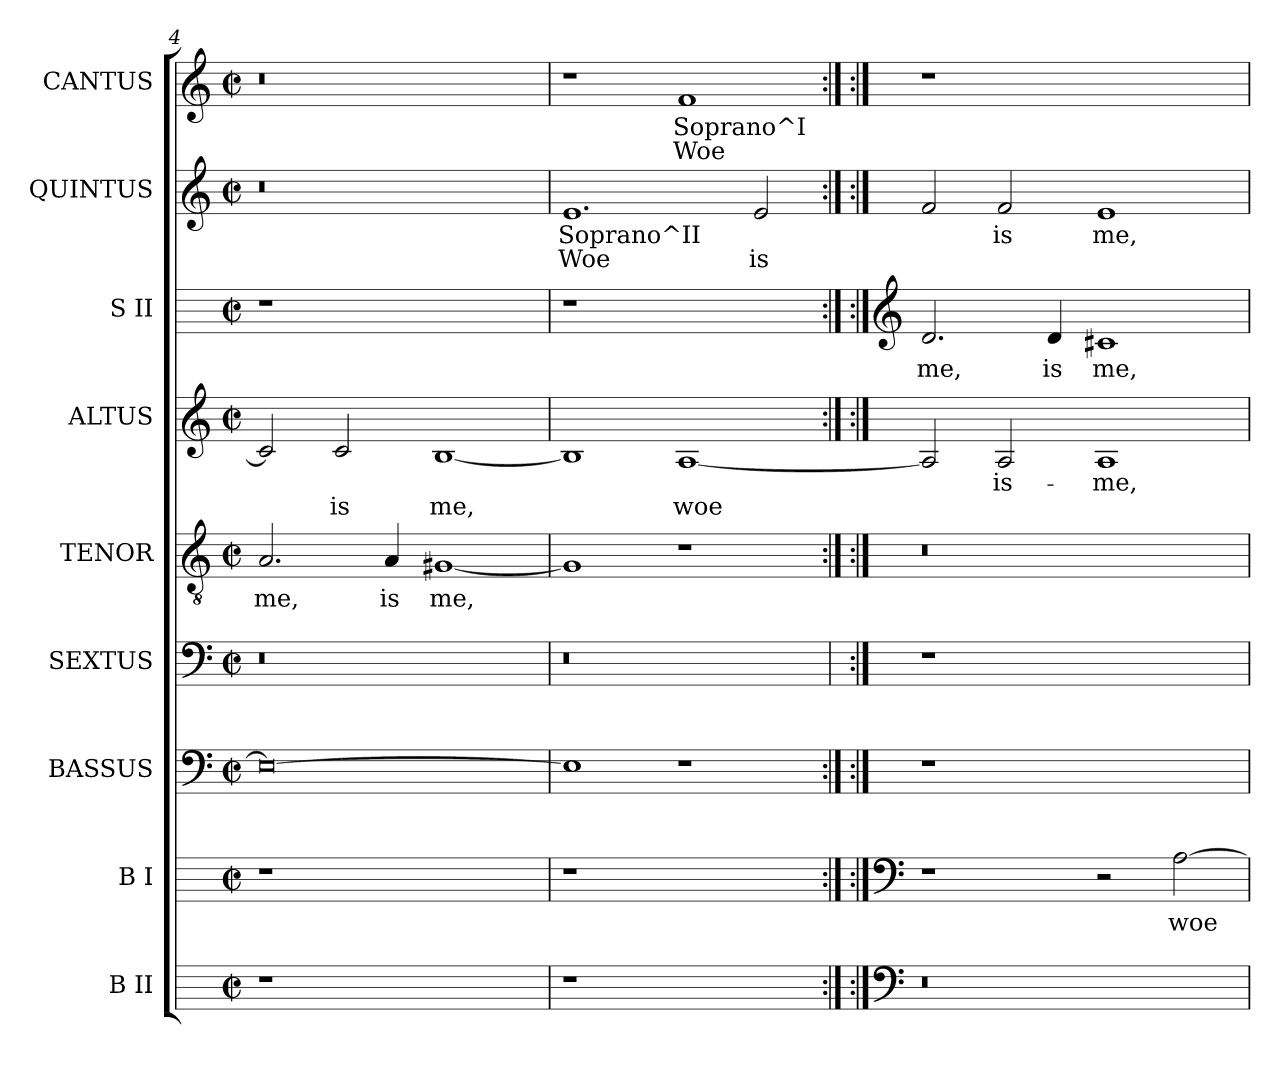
**kern	**kern	**text	**kern	**text	**kern	**kern	**text	**kern	**text	**text	**kern	**text	**kern	**text	**text	**kern	**text	**text
*part9	*part8	*part8	*part7	*part7	*part6	*part5	*part5	*part4	*part4	*part4	*part3	*part3	*part2	*part2	*part2	*part1	*part1	*part1
*staff9	*staff8	*staff8	*staff7	*staff7	*staff6	*staff5	*staff5	*staff4	*staff4	*staff4	*staff3	*staff3	*staff2	*staff2	*staff2	*staff1	*staff1	*staff1
*I"B II	*I"B I	*	*I"BASSUS	*	*I"SEXTUS	*I"TENOR	*	*I"ALTUS	*	*	*I"S II	*	*I"QUINTUS	*	*	*I"CANTUS	*	*
*I'B II	*I'B I	*	*	*	*	*I'T	*	*I'A	*	*	*I'S II	*	*	*	*	*	*	*
*	*	*	*clefF4	*	*clefF4	*clefGv2	*	*clefG2	*	*	*	*	*clefG2	*	*	*clefG2	*	*
*k[]	*k[]	*	*k[]	*	*k[]	*k[]	*	*k[]	*	*	*k[]	*	*k[]	*	*	*k[]	*	*
*C:	*C:	*	*C:	*	*C:	*C:	*	*C:	*	*	*C:	*	*C:	*	*	*C:	*	*
*M2/2	*M2/2	*	*M2/2	*	*M2/2	*M2/2	*	*M2/2	*	*	*M2/2	*	*M2/2	*	*	*M2/2	*	*
*met(c|)	*met(c|)	*	*met(c|)	*	*met(c|)	*met(c|)	*	*met(c|)	*	*	*met(c|)	*	*met(c|)	*	*	*met(c|)	*	*
=4	=4	=4	=4	=4	=4	=4	=4	=4	=4	=4	=4	=4	=4	=4	=4	=4	=4	=4
!	!	!	!	!LO:LY:b:rj	!	!	!LO:LY:b:cj	!	!LO:LY:b:rj	!LO:LY:b:rj	!	!	!	!	!	!	!	!
1r	1r	.	0E_>	.	0r	2.A/	me,	2c/]	.	.	1r	.	0r	.	.	0r	.	.
!	!	!	!	!	!	!	!	!	!LO:LY:b:rj	!LO:LY:b:rj	!	!	!	!	!	!	!	!
.	.	.	.	.	.	.	.	2c/	.	is	.	.	.	.	.	.	.	.
!	!	!	!	!	!	!	!LO:LY:b:cj	!	!	!	!	!	!	!	!	!	!	!
.	.	.	.	.	.	4A/	is	.	.	.	.	.	.	.	.	.	.	.
!	!	!	!	!	!	!	!LO:LY:b:cj	!	!LO:LY:b:rj	!LO:LY:b:rj	!	!	!	!	!	!	!	!
1ryy	1ryy	.	.	.	.	[<1G#X	me,	[<1B	.	me,	1ryy	.	.	.	.	.	.	.
=5	=5	=5	=5	=5	=5	=5	=5	=5	=5	=5	=5	=5	=5	=5	=5	=5	=5	=5
!	!	!	!	!LO:LY:b:rj	!	!	!LO:LY:b:cj	!	!LO:LY:b:rj	!LO:LY:b:rj	!	!	!	!LO:LY:b:rj	!LO:LY:b:rj	!	!	!
1r	1r	.	1E]	.	0r	1G#]	.	1B]	.	.	1r	.	1.e	Soprano^II	Woe	1r	.	.
!	!	!	!	!	!	!	!	!	!LO:LY:b:rj	!LO:LY:b:rj	!	!	!	!	!	!	!LO:LY:b:rj	!LO:LY:b:rj
1ryy	1ryy	.	1r	.	.	1r	.	[<1A	.	woe	1ryy	.	.	.	.	1f	Soprano^I	Woe
!	!	!	!	!	!	!	!	!	!	!	!	!	!	!LO:LY:b:rj	!LO:LY:b:rj	!	!	!
.	.	.	.	.	.	.	.	.	.	.	.	.	2e/	.	is	.	.	.
!!LO:PB:g=z
=6:|!	=6:|!	=6:|!	=6:|!	=6:|!	=6	=6:|!	=6:|!	=6:|!	=6:|!	=6:|!	=6:|!	=6:|!	=6:|!	=6:|!	=6:|!	=6:|!	=6:|!	=6:|!
*clefF4	*clefF4	*	*	*	*	*	*	*	*	*	*clefG2	*	*	*	*	*	*	*
!	!	!	!	!	!	!	!	!	!LO:LY:b:rj	!	!	!LO:LY:b:cj	!	!LO:LY:b:rj	!	!	!	!
0r	1r	.	1r	.	1r	0r	.	2A/]	.	.	2.d/	me,	2f/	.	.	1r	.	.
!	!	!	!	!	!	!	!	!	!LO:LY:b:rj	!	!	!	!	!LO:LY:b:rj	!	!	!	!
.	.	.	.	.	.	.	.	2A/	is-	.	.	.	2f/	is	.	.	.	.
!	!	!	!	!	!	!	!	!	!	!	!	!LO:LY:b:cj	!	!	!	!	!	!
.	.	.	.	.	.	.	.	.	.	.	4d/	is	.	.	.	.	.	.
!	!	!	!	!	!	!	!	!	!LO:LY:b:rj	!	!	!LO:LY:b:cj	!	!LO:LY:b:rj	!	!	!	!
.	2r	.	1ryy	.	1ryy	.	.	1A	-me,	.	1c#X	me,	1e	me,	.	1ryy	.	.
!	!	!LO:LY:b	!	!	!	!	!	!	!	!	!	!	!	!	!	!	!	!
.	[>2A\	woe	.	.	.	.	.	.	.	.	.	.	.	.	.	.	.	.
=	=	=	=	=	=	=	=	=	=	=	=	=	=	=	=	=	=	=
*-	*-	*-	*-	*-	*-	*-	*-	*-	*-	*-	*-	*-	*-	*-	*-	*-	*-	*-
